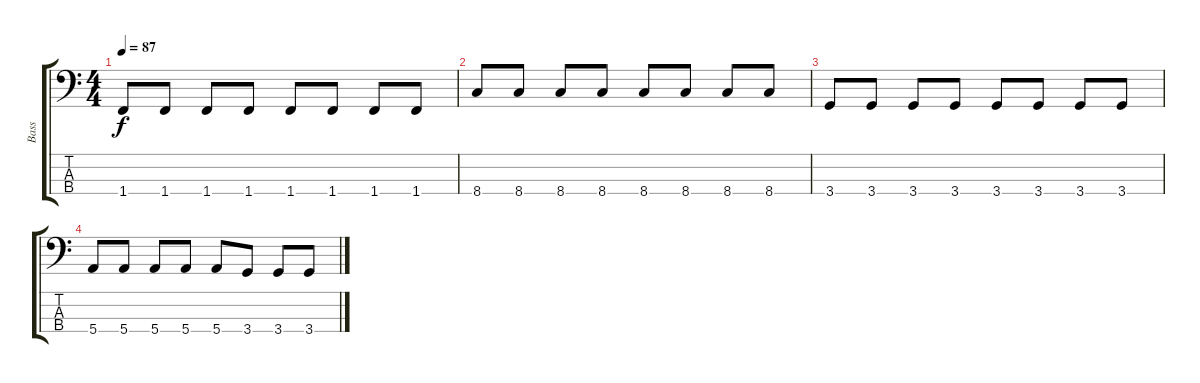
\track ("Bass" "Bass") {instrument electricbassfinger}
\staff {score tabs}
\tuning (G2 D2 A1 E1) {hide}
\ts (4 4)
\tempo 87
\clef f4
\ks c
1.4.8{dy f} 1.4.8 1.4.8 1.4.8 1.4.8 1.4.8 1.4.8 1.4.8 |
8.4.8 8.4.8 8.4.8 8.4.8 8.4.8 8.4.8 8.4.8 8.4.8 |
3.4.8 3.4.8 3.4.8 3.4.8 3.4.8 3.4.8 3.4.8 3.4.8 |
5.4.8 5.4.8 5.4.8 5.4.8 5.4.8 3.4.8 3.4.8 3.4.8
